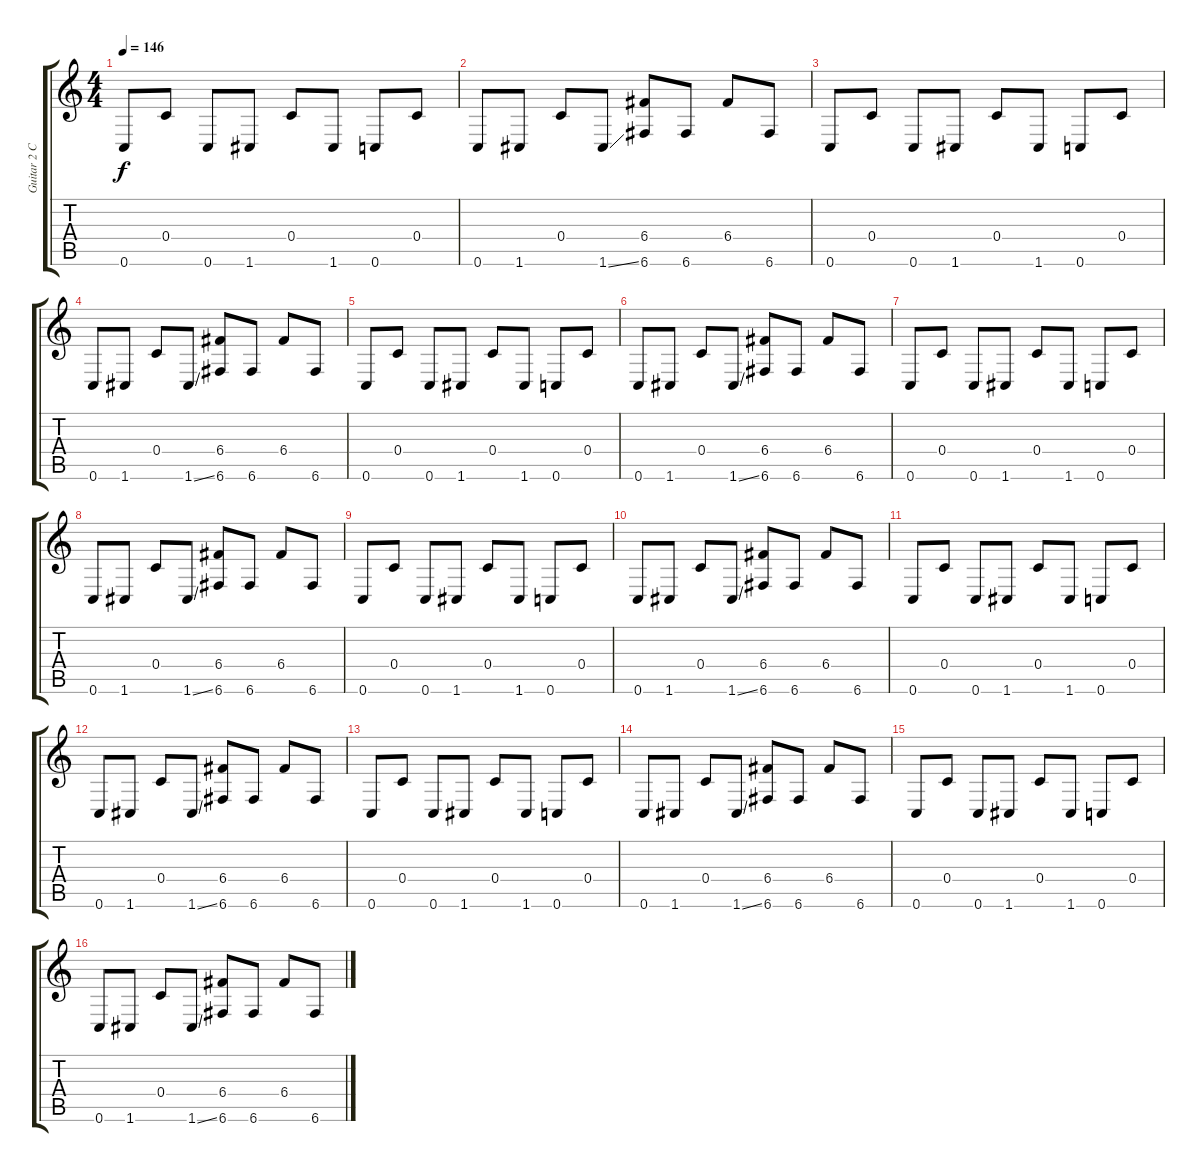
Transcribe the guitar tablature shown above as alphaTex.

\track ("Guitar 2 Clean" "Guitar 2 C") {instrument electricguitarclean}
\staff {score tabs}
\tuning (D4 A3 F3 C3 G2 C2) {hide}
\ts (4 4)
\tempo 146
\clef g2
\ks c
0.6.8{dy f} 0.4.8 0.6.8 1.6.8 0.4.8 1.6.8 0.6.8 0.4.8 |
0.6.8 1.6.8 0.4.8 1.6{ss}.8 (6.4 6.6).8 6.6.8 6.4.8 6.6.8 |
0.6.8 0.4.8 0.6.8 1.6.8 0.4.8 1.6.8 0.6.8 0.4.8 |
0.6.8 1.6.8 0.4.8 1.6{ss}.8 (6.4 6.6).8 6.6.8 6.4.8 6.6.8 |
0.6.8 0.4.8 0.6.8 1.6.8 0.4.8 1.6.8 0.6.8 0.4.8 |
0.6.8 1.6.8 0.4.8 1.6{ss}.8 (6.4 6.6).8 6.6.8 6.4.8 6.6.8 |
0.6.8 0.4.8 0.6.8 1.6.8 0.4.8 1.6.8 0.6.8 0.4.8 |
0.6.8 1.6.8 0.4.8 1.6{ss}.8 (6.4 6.6).8 6.6.8 6.4.8 6.6.8 |
0.6.8 0.4.8 0.6.8 1.6.8 0.4.8 1.6.8 0.6.8 0.4.8 |
0.6.8 1.6.8 0.4.8 1.6{ss}.8 (6.4 6.6).8 6.6.8 6.4.8 6.6.8 |
0.6.8 0.4.8 0.6.8 1.6.8 0.4.8 1.6.8 0.6.8 0.4.8 |
0.6.8 1.6.8 0.4.8 1.6{ss}.8 (6.4 6.6).8 6.6.8 6.4.8 6.6.8 |
0.6.8 0.4.8 0.6.8 1.6.8 0.4.8 1.6.8 0.6.8 0.4.8 |
0.6.8 1.6.8 0.4.8 1.6{ss}.8 (6.4 6.6).8 6.6.8 6.4.8 6.6.8 |
0.6.8 0.4.8 0.6.8 1.6.8 0.4.8 1.6.8 0.6.8 0.4.8 |
0.6.8 1.6.8 0.4.8 1.6{ss}.8 (6.4 6.6).8 6.6.8 6.4.8 6.6.8
